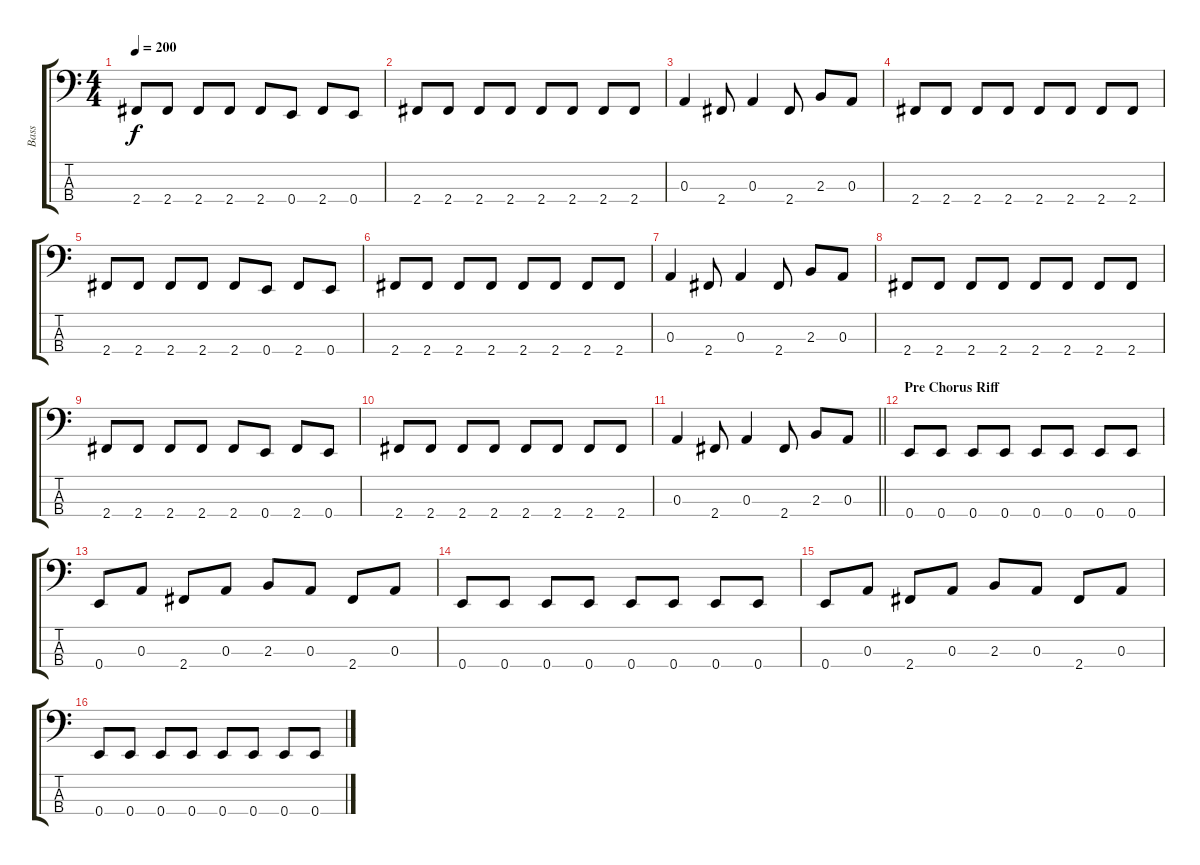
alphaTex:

\track ("Bass" "Bass") {instrument electricbassfinger}
\staff {score tabs}
\tuning (G2 D2 A1 E1) {hide}
\ts (4 4)
\tempo 200
\clef f4
\ks c
2.4.8{dy f} 2.4.8 2.4.8 2.4.8 2.4.8 0.4.8 2.4.8 0.4.8 |
2.4.8 2.4.8 2.4.8 2.4.8 2.4.8 2.4.8 2.4.8 2.4.8 |
0.3.4 2.4.8 0.3.4 2.4.8 2.3.8 0.3.8 |
2.4.8 2.4.8 2.4.8 2.4.8 2.4.8 2.4.8 2.4.8 2.4.8 |
2.4.8 2.4.8 2.4.8 2.4.8 2.4.8 0.4.8 2.4.8 0.4.8 |
2.4.8 2.4.8 2.4.8 2.4.8 2.4.8 2.4.8 2.4.8 2.4.8 |
0.3.4 2.4.8 0.3.4 2.4.8 2.3.8 0.3.8 |
2.4.8 2.4.8 2.4.8 2.4.8 2.4.8 2.4.8 2.4.8 2.4.8 |
2.4.8 2.4.8 2.4.8 2.4.8 2.4.8 0.4.8 2.4.8 0.4.8 |
2.4.8 2.4.8 2.4.8 2.4.8 2.4.8 2.4.8 2.4.8 2.4.8 |
\barLineRight lightlight
0.3.4 2.4.8 0.3.4 2.4.8 2.3.8 0.3.8 |
\section ("" "Pre Chorus Riff")
0.4.8 0.4.8 0.4.8 0.4.8 0.4.8 0.4.8 0.4.8 0.4.8 |
0.4.8 0.3.8 2.4.8 0.3.8 2.3.8 0.3.8 2.4.8 0.3.8 |
0.4.8 0.4.8 0.4.8 0.4.8 0.4.8 0.4.8 0.4.8 0.4.8 |
0.4.8 0.3.8 2.4.8 0.3.8 2.3.8 0.3.8 2.4.8 0.3.8 |
0.4.8 0.4.8 0.4.8 0.4.8 0.4.8 0.4.8 0.4.8 0.4.8
